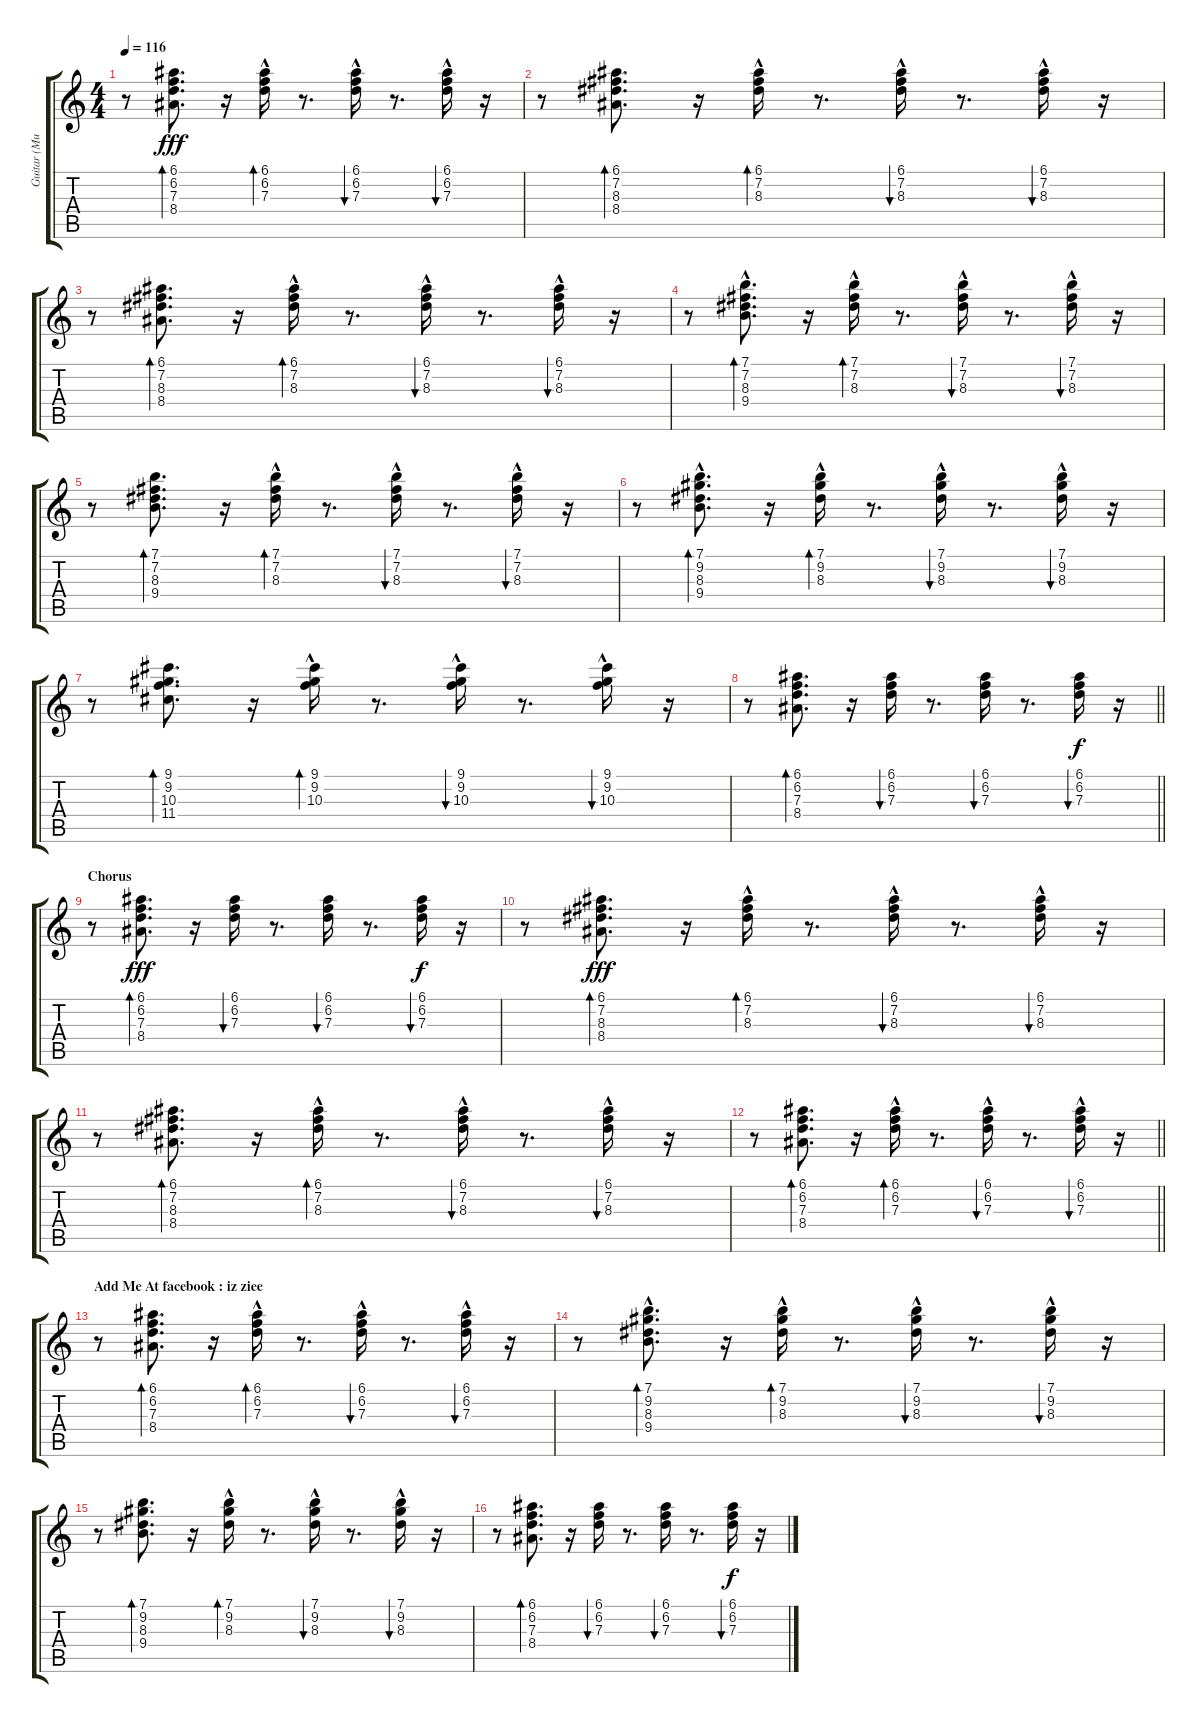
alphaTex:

\track ("Guitar (Mute)" "Guitar (Mu") {instrument electricguitarmuted}
\staff {score tabs}
\tuning (E4 B3 G3 D3 A2 E2) {hide}
\ts (4 4)
\tempo 116
\clef g2
\ks c
r.8{dy fff} (6.1 6.2 7.3 8.4).8{d bd 480} r.16 (6.1 6.2 7.3{hac}).16{bd 480} r.8{d} (6.1 6.2 7.3{hac}).16{bu 30} r.8{d} (6.1 6.2 7.3{hac}).16{bu 30} r.16 |
r.8 (6.1 7.2 8.3 8.4).8{d bd 480} r.16 (6.1 7.2 8.3{hac}).16{bd 480} r.8{d} (6.1 7.2 8.3{hac}).16{bu 30} r.8{d} (6.1 7.2 8.3{hac}).16{bu 30} r.16 |
r.8 (6.1 7.2 8.3 8.4).8{d bd 480} r.16 (6.1 7.2 8.3{hac}).16{bd 480} r.8{d} (6.1 7.2 8.3{hac}).16{bu 30} r.8{d} (6.1 7.2 8.3{hac}).16{bu 30} r.16 |
r.8 (7.1{hac} 7.2 8.3 9.4).8{d bd 480} r.16 (7.1{hac} 7.2 8.3).16{bd 480} r.8{d} (7.1{hac} 7.2 8.3).16{bu 30} r.8{d} (7.1{hac} 7.2 8.3).16{bu 30} r.16 |
r.8 (7.1 7.2 8.3 9.4).8{d bd 480} r.16 (7.1{hac} 7.2 8.3).16{bd 480} r.8{d} (7.1{hac} 7.2 8.3).16{bu 30} r.8{d} (7.1{hac} 7.2 8.3).16{bu 30} r.16 |
r.8 (7.1{hac} 9.2 8.3 9.4).8{d bd 480} r.16 (7.1{hac} 9.2 8.3).16{bd 480} r.8{d} (7.1{hac} 9.2 8.3).16{bu 30} r.8{d} (7.1{hac} 9.2 8.3).16{bu 30} r.16 |
r.8 (9.1 9.2 10.3 11.4).8{d bd 480} r.16 (9.1{hac} 9.2 10.3).16{bd 480} r.8{d} (9.1{hac} 9.2 10.3).16{bu 30} r.8{d} (9.1{hac} 9.2 10.3).16{bu 30} r.16 |
\barLineRight lightlight
r.8 (6.1 6.2 7.3 8.4).8{d bd 480} r.16 (6.1 6.2 7.3).16{bu 30} r.8{d} (6.1 6.2 7.3).16{bu 30} r.8{d} (6.1 6.2 7.3).16{bu 30 dy f} r.16 |
\section ("" "Chorus")
r.8 (6.1 6.2 7.3 8.4).8{d bd 480 dy fff} r.16 (6.1 6.2 7.3).16{bu 30} r.8{d} (6.1 6.2 7.3).16{bu 30} r.8{d} (6.1 6.2 7.3).16{bu 30 dy f} r.16 |
r.8 (6.1 7.2 8.3 8.4).8{d bd 480 dy fff} r.16 (6.1 7.2 8.3{hac}).16{bd 480} r.8{d} (6.1 7.2 8.3{hac}).16{bu 30} r.8{d} (6.1 7.2 8.3{hac}).16{bu 30} r.16 |
r.8 (6.1 7.2 8.3 8.4).8{d bd 480} r.16 (6.1 7.2 8.3{hac}).16{bd 480} r.8{d} (6.1 7.2 8.3{hac}).16{bu 30} r.8{d} (6.1 7.2 8.3{hac}).16{bu 30} r.16 |
\barLineRight lightlight
r.8 (6.1 6.2 7.3 8.4).8{d bd 480} r.16 (6.1 6.2 7.3{hac}).16{bd 480} r.8{d} (6.1 6.2 7.3{hac}).16{bu 30} r.8{d} (6.1 6.2 7.3{hac}).16{bu 30} r.16 |
\section ("" "Add Me At facebook : iz ziee")
r.8 (6.1 6.2 7.3 8.4).8{d bd 480} r.16 (6.1 6.2 7.3{hac}).16{bd 480} r.8{d} (6.1 6.2 7.3{hac}).16{bu 30} r.8{d} (6.1 6.2 7.3{hac}).16{bu 30} r.16 |
r.8 (7.1{hac} 9.2 8.3 9.4).8{d bd 480} r.16 (7.1{hac} 9.2 8.3).16{bd 480} r.8{d} (7.1{hac} 9.2 8.3).16{bu 30} r.8{d} (7.1{hac} 9.2 8.3).16{bu 30} r.16 |
r.8 (7.1 9.2 8.3 9.4).8{d bd 480} r.16 (7.1{hac} 9.2 8.3).16{bd 480} r.8{d} (7.1{hac} 9.2 8.3).16{bu 30} r.8{d} (7.1{hac} 9.2 8.3).16{bu 30} r.16 |
r.8 (6.1 6.2 7.3 8.4).8{d bd 480} r.16 (6.1 6.2 7.3).16{bu 30} r.8{d} (6.1 6.2 7.3).16{bu 30} r.8{d} (6.1 6.2 7.3).16{bu 30 dy f} r.16
